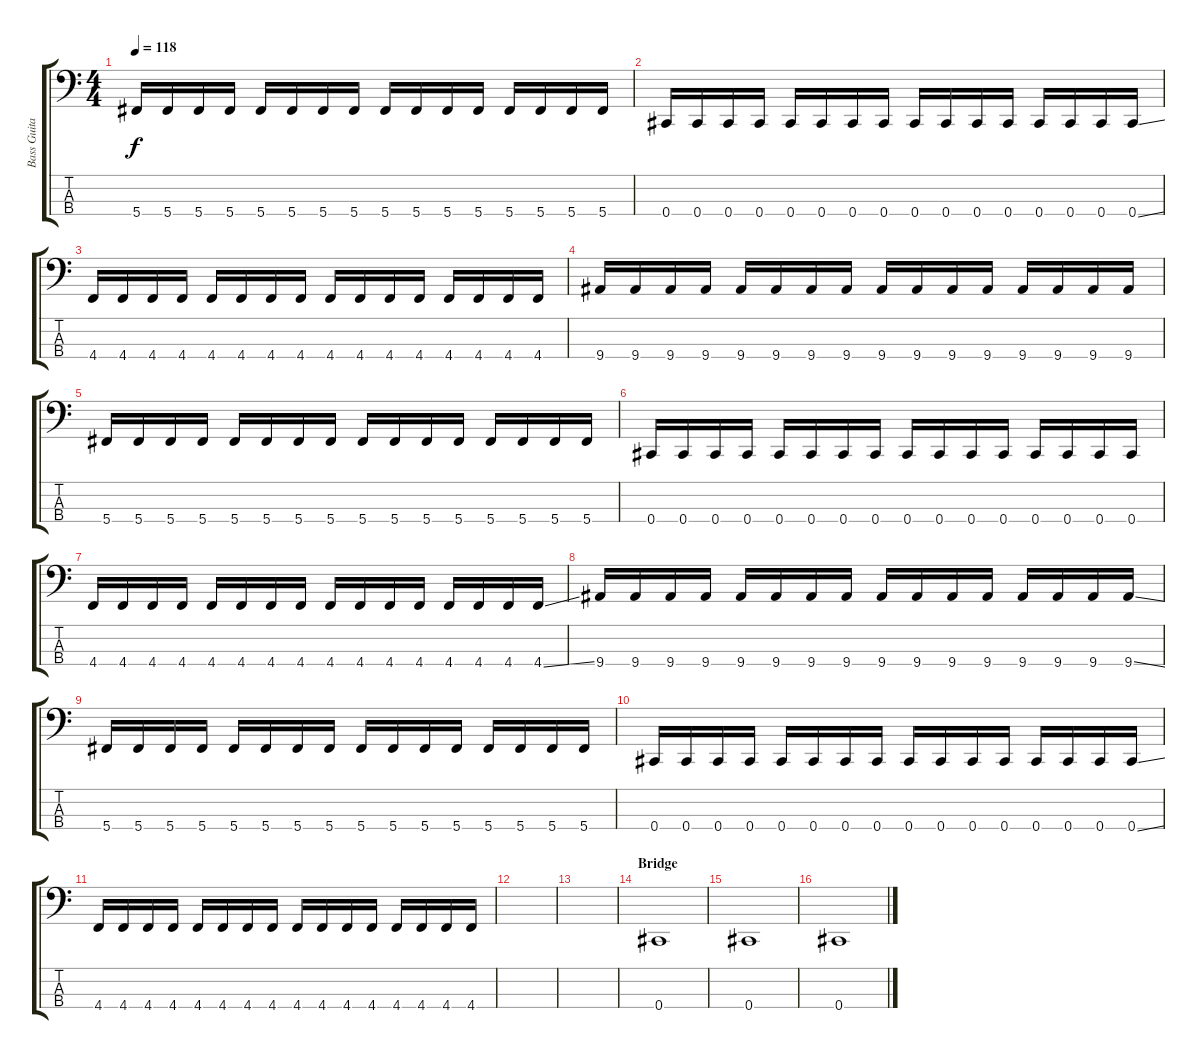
\track ("Bass Guitar" "Bass Guita") {instrument electricbassfinger}
\staff {score tabs}
\tuning (Gb2 Db2 Ab1 Db1) {hide}
\ts (4 4)
\tempo 118
\clef f4
\ks c
5.4.16{dy f} 5.4.16 5.4.16 5.4.16 5.4.16 5.4.16 5.4.16 5.4.16 5.4.16 5.4.16 5.4.16 5.4.16 5.4.16 5.4.16 5.4.16 5.4.16 |
0.4.16 0.4.16 0.4.16 0.4.16 0.4.16 0.4.16 0.4.16 0.4.16 0.4.16 0.4.16 0.4.16 0.4.16 0.4.16 0.4.16 0.4.16 0.4{ss}.16 |
4.4.16 4.4.16 4.4.16 4.4.16 4.4.16 4.4.16 4.4.16 4.4.16 4.4.16 4.4.16 4.4.16 4.4.16 4.4.16 4.4.16 4.4.16 4.4.16 |
9.4.16 9.4.16 9.4.16 9.4.16 9.4.16 9.4.16 9.4.16 9.4.16 9.4.16 9.4.16 9.4.16 9.4.16 9.4.16 9.4.16 9.4.16 9.4.16 |
5.4.16 5.4.16 5.4.16 5.4.16 5.4.16 5.4.16 5.4.16 5.4.16 5.4.16 5.4.16 5.4.16 5.4.16 5.4.16 5.4.16 5.4.16 5.4.16 |
0.4.16 0.4.16 0.4.16 0.4.16 0.4.16 0.4.16 0.4.16 0.4.16 0.4.16 0.4.16 0.4.16 0.4.16 0.4.16 0.4.16 0.4.16 0.4.16 |
4.4.16 4.4.16 4.4.16 4.4.16 4.4.16 4.4.16 4.4.16 4.4.16 4.4.16 4.4.16 4.4.16 4.4.16 4.4.16 4.4.16 4.4.16 4.4{ss}.16 |
9.4.16 9.4.16 9.4.16 9.4.16 9.4.16 9.4.16 9.4.16 9.4.16 9.4.16 9.4.16 9.4.16 9.4.16 9.4.16 9.4.16 9.4.16 9.4{ss}.16 |
5.4.16 5.4.16 5.4.16 5.4.16 5.4.16 5.4.16 5.4.16 5.4.16 5.4.16 5.4.16 5.4.16 5.4.16 5.4.16 5.4.16 5.4.16 5.4.16 |
0.4.16 0.4.16 0.4.16 0.4.16 0.4.16 0.4.16 0.4.16 0.4.16 0.4.16 0.4.16 0.4.16 0.4.16 0.4.16 0.4.16 0.4.16 0.4{ss}.16 |
4.4.16 4.4.16 4.4.16 4.4.16 4.4.16 4.4.16 4.4.16 4.4.16 4.4.16 4.4.16 4.4.16 4.4.16 4.4.16 4.4.16 4.4.16 4.4.16 |
|
|
\section ("" "Bridge")
0.4.1 |
0.4.1 |
0.4.1
